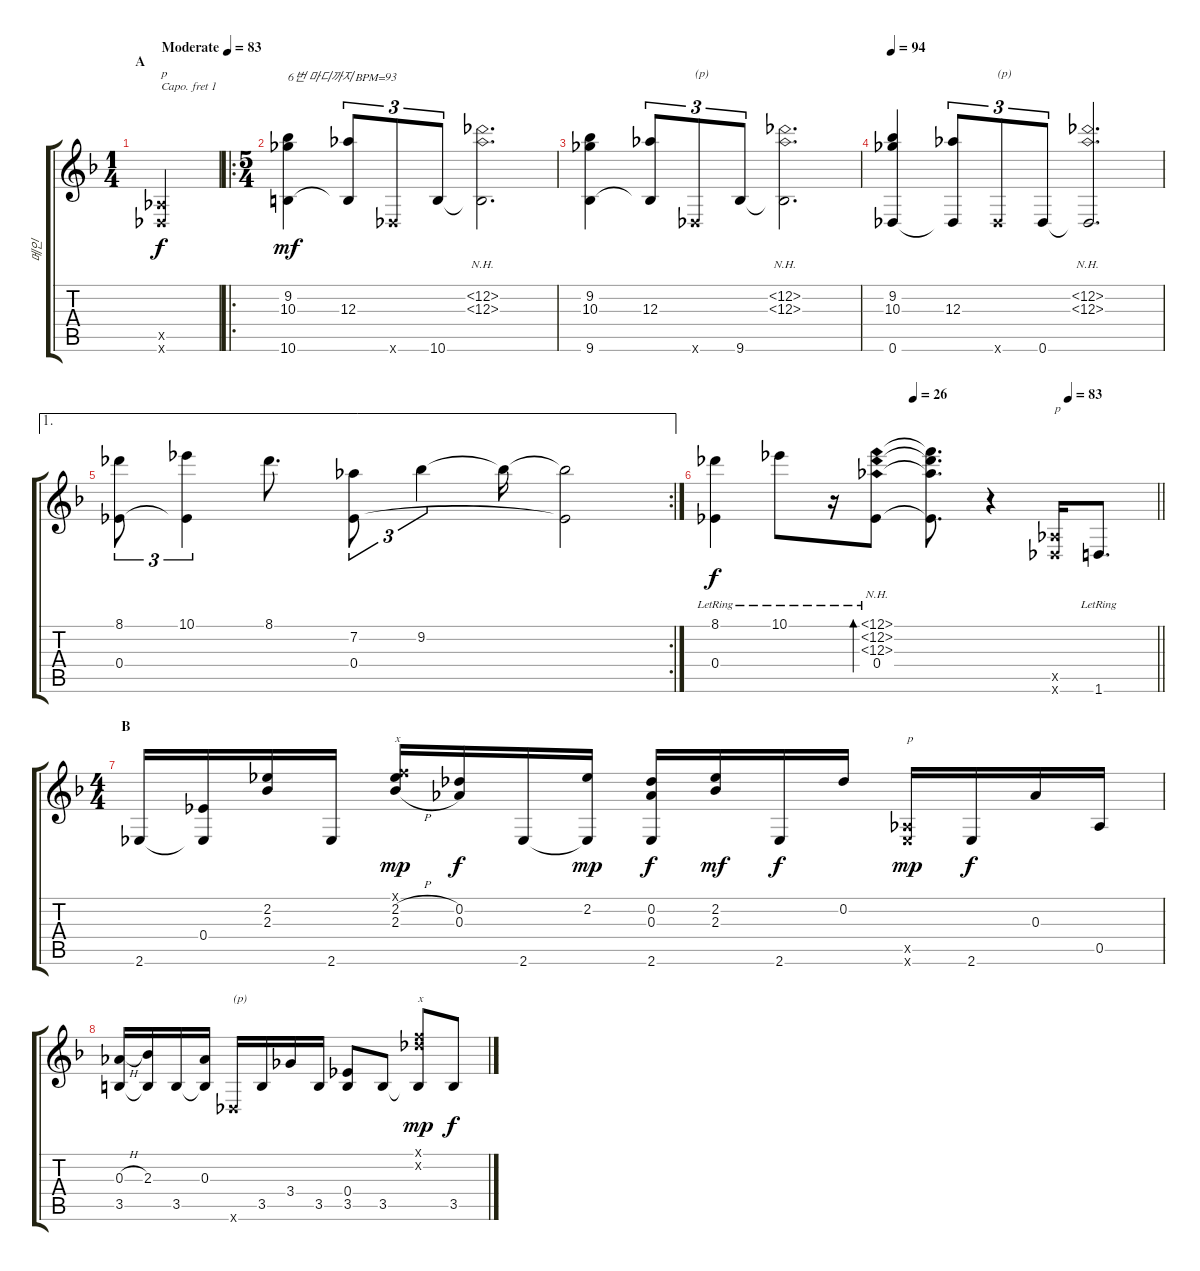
\track ("메인" "메인") {instrument acousticguitarsteel}
\staff {score tabs}
\capo 1
\tuning (E4 C4 G3 D3 G2 C2) {hide}
\ts (1 4)
\section ("" "A")
\tempo (83 "Moderate")
\tempo 93
\tempo (83 "Moderate")
\clef g2
\ks f
(0.5{x} 0.6{x}).4{txt "p" dy f instrument acousticguitarsteel} |
\ro
\ts (5 4)
(9.2 10.3 10.6).4{txt "6번 마디까지 BPM=93" dy mf} (12.3 10.6{t}).8{tu (3 2)} 0.6{x}.8{tu (3 2)} 10.6.8{tu (3 2)} (12.2{nh} 12.3{nh} 10.6{t}).2{d} |
(9.2 10.3 9.6).4 (12.3 9.6{t}).8{tu (3 2)} 0.6{x}.8{tu (3 2) txt "(p)"} 9.6.8{tu (3 2)} (12.2{nh} 12.3{nh} 9.6{t}).2{d} |
\tempo 94
(9.2 10.3 0.6).4 (12.3 0.6{t}).8{tu (3 2)} 0.6{x}.8{tu (3 2) txt "(p)"} 0.6.8{tu (3 2)} (12.2{nh} 12.3{nh} 0.6{t}).2{d} |
\ae 1
\rc 2
(8.1 0.4).8{tu (3 2)} (10.1 0.4{t}).4{tu (3 2)} 8.1.8{d} (7.2 0.4).8{tu (3 2)} 9.2.4{tu (3 2)} 9.2{t}.16 (9.2{t} 0.4{t}).2 |
\tempo (26 0.45)
\tempo (83 0.8)
\barLineRight lightlight
(8.1{lr} 0.4{lr}).4{dy f} 10.1{lr}.8 r.16 (12.1{nh lr} 12.2{nh lr} 12.3{nh lr} 0.4).8{bd 240} (12.1{t} 12.2{t} 12.3{t} 0.4{t}).8{d} r.4 (0.5{x} 0.6{x}).16{txt "p"} 1.6{lr}.8{d} |
\ts (4 4)
\section ("" "B")
2.6.16 (0.4 2.6{t}).16 (2.2 2.3).16 2.6.16 (0.1{x} 2.2{h} 2.3{h}).16{txt "x" dy mp} (0.2 0.3).16{dy f} 2.6.16 (2.2 2.6{t}).16{dy mp} (0.2 0.3 2.6).16{dy f} (2.2 2.3).16{dy mf} 2.6.16{dy f} 0.2.16 (0.5{x} 2.6{x}).16{txt "p" dy mp} 2.6.16{dy f} 0.3.16 0.5.16 |
(0.3{h} 3.5).16 (2.3 3.5{t}).16 3.5.16 (0.3 3.5{t}).16 0.6{x}.16{txt "(p)"} 3.5.16 3.4.16 3.5.16 (0.4 3.5).8 3.5.8 (0.1{x} 0.2{x} 3.5{t}).8{txt "x" dy mp} 3.5.8{dy f}
